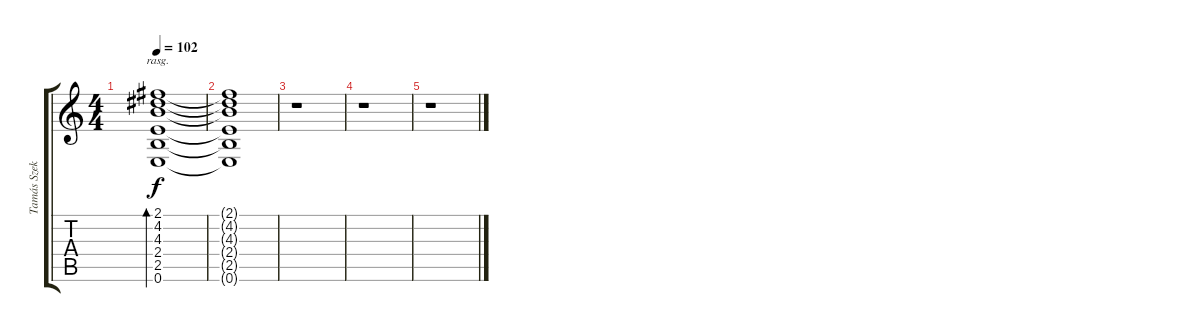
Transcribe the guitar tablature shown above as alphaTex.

\track ("Tamás Szekeres - Acoustic (Right)" "Tamás Szek") {instrument acousticguitarsteel}
\staff {score tabs}
\tuning (E4 B3 G3 D3 A2 E2) {hide}
\ts (4 4)
\tempo 102
\clef g2
\ks c
(2.1 4.2 4.3 2.4 2.5 0.6).1{bd 60 rasg ii dy f} |
(2.1{t} 4.2{t} 4.3{t} 2.4{t} 2.5{t} 0.6{t}).1 |
r.1 |
r.1 |
r.1
